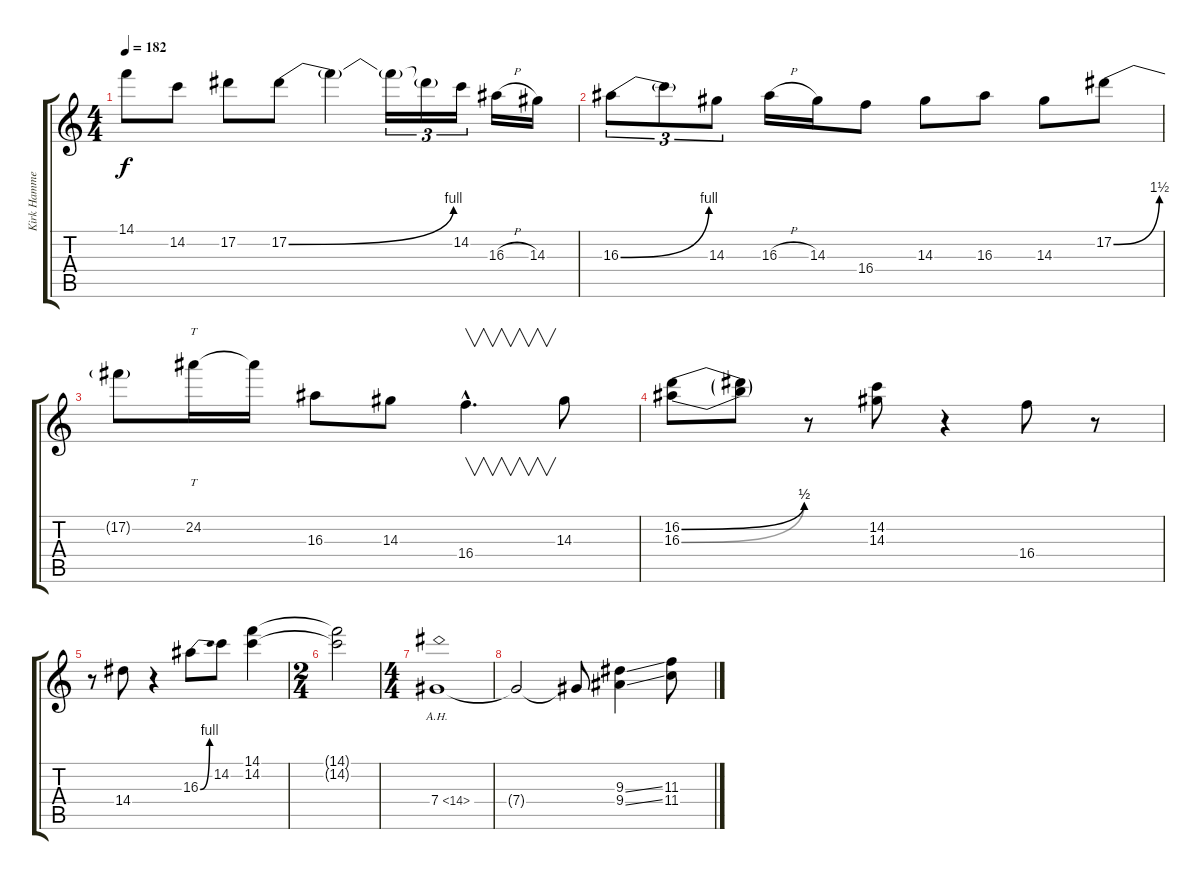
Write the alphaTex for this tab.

\track ("Kirk Hammet (Ov. Gtr)" "Kirk Hamme") {instrument overdrivenguitar}
\staff {score tabs}
\tuning (Eb4 Bb3 Gb3 Db3 Ab2 Eb2) {hide}
\ts (4 4)
\tempo 182
\clef g2
\ks c
14.1.8{dy f} 14.2.8 17.2.8 17.2{be (bend 0 0 60 4)}.8 17.2{t}.4 17.2{t}.16{tu (3 2)} 17.2{t}.16{tu (3 2)} 14.2.16{tu (3 2)} 16.3{h}.16 14.3.16 |
16.3{be (bend 0 0 60 4)}.8{tu (3 2)} 16.3{t}.8{tu (3 2)} 14.3.8{tu (3 2)} 16.3{h}.16 14.3.16 16.4.8 14.3.8 16.3.8 14.3.8 17.2{be (bend 0 0 60 6)}.8 |
17.2{t}.8 24.2.16{tt} 24.2{t}.16 16.3.8 14.3.8 16.4{hac}.4{v d} 14.3.8 |
(16.2{be (bend 0 0 60 2)} 16.3{be (bend 0 0 60 2)}).8 (16.2{t} 16.3{t}).8 r.8 (14.2 14.3).8 r.4 16.4.8 r.8 |
r.8 14.4.8 r.4 16.3{be (bend 0 0 60 4)}.8 14.2.8 (14.1 14.2).4 |
\ts (2 4)
(14.1{t} 14.2{t}).2 |
\ts (4 4)
7.4{ah 7}.1 |
7.4{t}.2 7.4{t}.8 (9.3{ss} 9.4{ss}).4 (11.3 11.4).8
